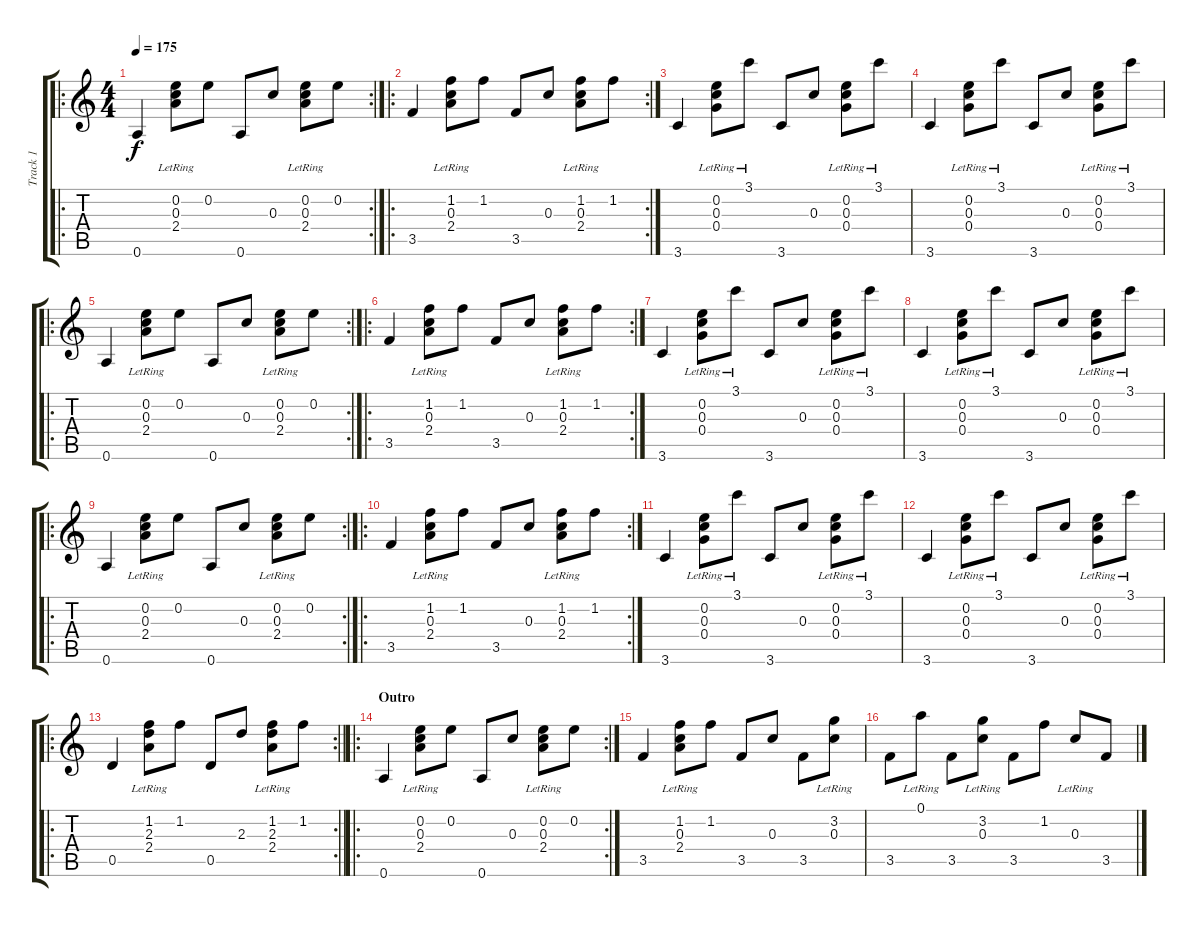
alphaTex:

\track ("Track 1" "Track 1") {instrument acousticguitarsteel}
\staff {score tabs}
\tuning (A4 E4 C4 G3 D3 A2) {hide}
\ro
\rc 2
\ts (4 4)
\tempo 175
\clef g2
\ks c
0.6.4{dy f} (0.2{lr} 0.3{lr} 2.4{lr}).8 0.2.8 0.6.8 0.3.8 (0.2{lr} 0.3{lr} 2.4{lr}).8 0.2.8 |
\ro
\rc 2
3.5.4 (1.2{lr} 0.3{lr} 2.4{lr}).8 1.2.8 3.5.8 0.3.8 (1.2{lr} 0.3{lr} 2.4{lr}).8 1.2.8 |
3.6.4 (0.2{lr} 0.3{lr} 0.4{lr}).8 3.1{lr}.8 3.6.8 0.3.8 (0.2{lr} 0.3{lr} 0.4{lr}).8 3.1{lr}.8 |
3.6.4 (0.2{lr} 0.3{lr} 0.4{lr}).8 3.1{lr}.8 3.6.8 0.3.8 (0.2{lr} 0.3{lr} 0.4{lr}).8 3.1{lr}.8 |
\ro
\rc 2
0.6.4 (0.2{lr} 0.3{lr} 2.4{lr}).8 0.2.8 0.6.8 0.3.8 (0.2{lr} 0.3{lr} 2.4{lr}).8 0.2.8 |
\ro
\rc 2
3.5.4 (1.2{lr} 0.3{lr} 2.4{lr}).8 1.2.8 3.5.8 0.3.8 (1.2{lr} 0.3{lr} 2.4{lr}).8 1.2.8 |
3.6.4 (0.2{lr} 0.3{lr} 0.4{lr}).8 3.1{lr}.8 3.6.8 0.3.8 (0.2{lr} 0.3{lr} 0.4{lr}).8 3.1{lr}.8 |
3.6.4 (0.2{lr} 0.3{lr} 0.4{lr}).8 3.1{lr}.8 3.6.8 0.3.8 (0.2{lr} 0.3{lr} 0.4{lr}).8 3.1{lr}.8 |
\ro
\rc 2
0.6.4 (0.2{lr} 0.3{lr} 2.4{lr}).8 0.2.8 0.6.8 0.3.8 (0.2{lr} 0.3{lr} 2.4{lr}).8 0.2.8 |
\ro
\rc 2
3.5.4 (1.2{lr} 0.3{lr} 2.4{lr}).8 1.2.8 3.5.8 0.3.8 (1.2{lr} 0.3{lr} 2.4{lr}).8 1.2.8 |
3.6.4 (0.2{lr} 0.3{lr} 0.4{lr}).8 3.1{lr}.8 3.6.8 0.3.8 (0.2{lr} 0.3{lr} 0.4{lr}).8 3.1{lr}.8 |
3.6.4 (0.2{lr} 0.3{lr} 0.4{lr}).8 3.1{lr}.8 3.6.8 0.3.8 (0.2{lr} 0.3{lr} 0.4{lr}).8 3.1{lr}.8 |
\ro
\rc 2
\barLineRight lightlight
0.5.4 (1.2{lr} 2.3{lr} 2.4{lr}).8 1.2.8 0.5.8 2.3.8 (1.2{lr} 2.3{lr} 2.4{lr}).8 1.2.8 |
\ro
\rc 2
\section ("" "Outro")
0.6.4 (0.2{lr} 0.3{lr} 2.4{lr}).8 0.2.8 0.6.8 0.3.8 (0.2{lr} 0.3{lr} 2.4{lr}).8 0.2.8 |
3.5.4 (1.2{lr} 0.3{lr} 2.4{lr}).8 1.2.8 3.5.8 0.3.8 3.5.8 (3.2{lr} 0.3{lr}).8 |
3.5.8 0.1{lr}.8 3.5.8 (3.2{lr} 0.3{lr}).8 3.5.8 1.2.8 0.3{lr}.8 3.5.8
